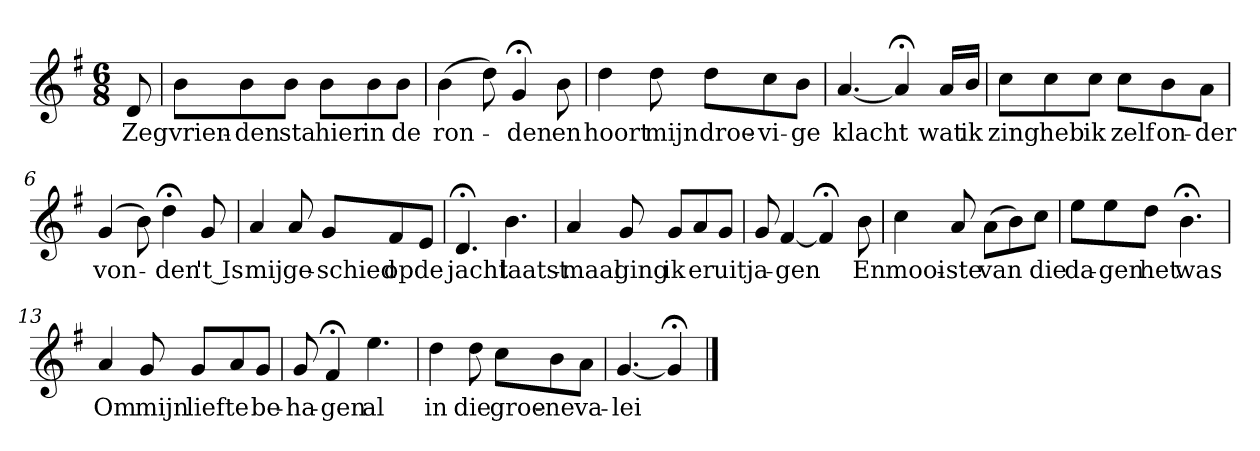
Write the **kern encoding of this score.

**kern	**text
*part1	*part1
*staff1	*staff1
*k[f#]	*
*G:	*
*M6/8	*
*MM120	*
=	=
8d	Zeg
=1	=1
8bL	vrien-
8b	-den
8bJ	sta
8bL	hier
8b	in
8bJ	de
=2	=2
(4b	ron-
8dd)	.
4g;<	-den
8b	en
=3	=3
4dd	hoort
8dd	mijn
8ddL	droe-
8cc	-vi-
8bJ	-ge
=4	=4
[4.a	klacht
4a;<]	.
16aLL	wat
16bJJ	ik
=5	=5
8ccL	zing
8cc	heb
8ccJ	ik
8ccL	zelf
8b	on-
8aJ	-der
=6	=6
(4g	von-
8b)	.
4dd;<	-den
8g	't Is
=7	=7
4a	mij
8a	ge-
8gL	-schied
8f#	op
8eJ	de
=8	=8
4.d;<	jacht
4.b	laatst-
=9	=9
4a	-maal
8g	ging
8gL	ik
8a	er
8gJ	uit
=10	=10
8g	ja-
[4f#	-gen
4f#;<]	.
8b	En
=11	=11
4cc	mooi-
8a	-ste
(8aL	van
8b)	.
8ccJ	die
=12	=12
8eeL	da-
8ee	-gen
8ddJ	het
4.b;<	was
=13	=13
4a	Om
8g	mijn
8gL	lief
8a	te
8gJ	be-
=14	=14
8g	-ha-
4f#;<	-gen
4.ee	al
=15	=15
4dd	in
8dd	die
8ccL	groe-
8b	-ne
8aJ	va-
=16	=16
[4.g	-lei
4g;<]	.
==	==
*-	*-
